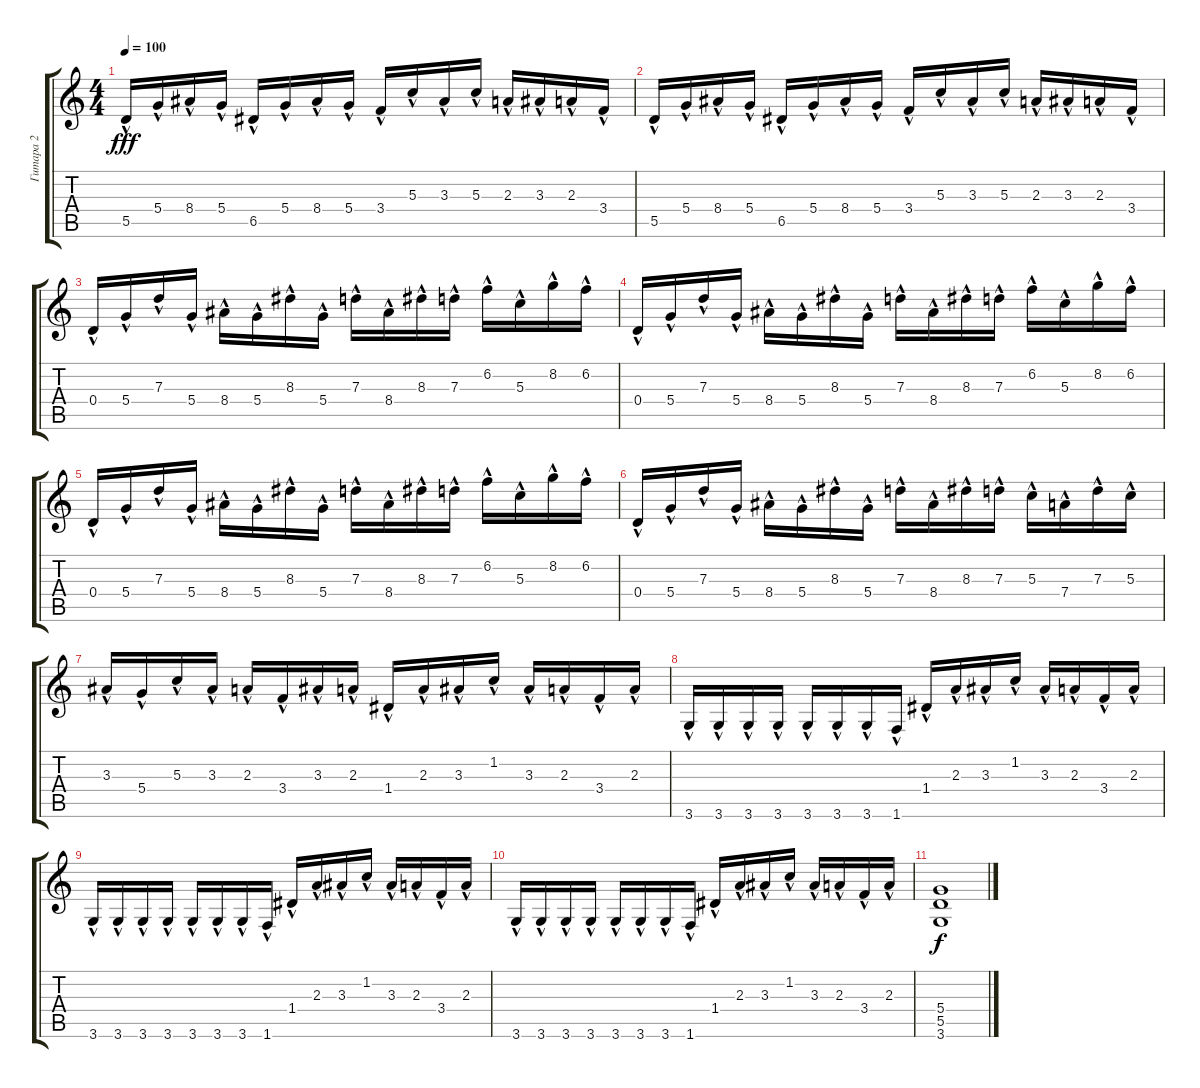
\track ("Гитара 2" "Гитара 2") {instrument distortionguitar}
\staff {score tabs}
\tuning (E4 B3 G3 D3 A2 E2) {hide}
\ts (4 4)
\tempo 100
\clef g2
\ks c
5.5{hac}.16{dy fff} 5.4{hac}.16 8.4{hac}.16 5.4{hac}.16 6.5{hac}.16 5.4{hac}.16 8.4{hac}.16 5.4{hac}.16 3.4{hac}.16 5.3{hac}.16 3.3{hac}.16 5.3{hac}.16 2.3{hac}.16 3.3{hac}.16 2.3{hac}.16 3.4{hac}.16 |
5.5{hac}.16 5.4{hac}.16 8.4{hac}.16 5.4{hac}.16 6.5{hac}.16 5.4{hac}.16 8.4{hac}.16 5.4{hac}.16 3.4{hac}.16 5.3{hac}.16 3.3{hac}.16 5.3{hac}.16 2.3{hac}.16 3.3{hac}.16 2.3{hac}.16 3.4{hac}.16 |
0.4{hac}.16 5.4{hac}.16 7.3{hac}.16 5.4{hac}.16 8.4{hac}.16 5.4{hac}.16 8.3{hac}.16 5.4{hac}.16 7.3{hac}.16 8.4{hac}.16 8.3{hac}.16 7.3{hac}.16 6.2{hac}.16 5.3{hac}.16 8.2{hac}.16 6.2{hac}.16 |
0.4{hac}.16 5.4{hac}.16 7.3{hac}.16 5.4{hac}.16 8.4{hac}.16 5.4{hac}.16 8.3{hac}.16 5.4{hac}.16 7.3{hac}.16 8.4{hac}.16 8.3{hac}.16 7.3{hac}.16 6.2{hac}.16 5.3{hac}.16 8.2{hac}.16 6.2{hac}.16 |
0.4{hac}.16 5.4{hac}.16 7.3{hac}.16 5.4{hac}.16 8.4{hac}.16 5.4{hac}.16 8.3{hac}.16 5.4{hac}.16 7.3{hac}.16 8.4{hac}.16 8.3{hac}.16 7.3{hac}.16 6.2{hac}.16 5.3{hac}.16 8.2{hac}.16 6.2{hac}.16 |
0.4{hac}.16 5.4{hac}.16 7.3{hac}.16 5.4{hac}.16 8.4{hac}.16 5.4{hac}.16 8.3{hac}.16 5.4{hac}.16 7.3{hac}.16 8.4{hac}.16 8.3{hac}.16 7.3{hac}.16 5.3{hac}.16 7.4{hac}.16 7.3{hac}.16 5.3{hac}.16 |
3.3{hac}.16 5.4{hac}.16 5.3{hac}.16 3.3{hac}.16 2.3{hac}.16 3.4{hac}.16 3.3{hac}.16 2.3{hac}.16 1.4{hac}.16 2.3{hac}.16 3.3{hac}.16 1.2{hac}.16 3.3{hac}.16 2.3{hac}.16 3.4{hac}.16 2.3{hac}.16 |
3.6{hac}.16 3.6{hac}.16 3.6{hac}.16 3.6{hac}.16 3.6{hac}.16 3.6{hac}.16 3.6{hac}.16 1.6{hac}.16 1.4{hac}.16 2.3{hac}.16 3.3{hac}.16 1.2{hac}.16 3.3{hac}.16 2.3{hac}.16 3.4{hac}.16 2.3{hac}.16 |
3.6{hac}.16 3.6{hac}.16 3.6{hac}.16 3.6{hac}.16 3.6{hac}.16 3.6{hac}.16 3.6{hac}.16 1.6{hac}.16 1.4{hac}.16 2.3{hac}.16 3.3{hac}.16 1.2{hac}.16 3.3{hac}.16 2.3{hac}.16 3.4{hac}.16 2.3{hac}.16 |
3.6{hac}.16 3.6{hac}.16 3.6{hac}.16 3.6{hac}.16 3.6{hac}.16 3.6{hac}.16 3.6{hac}.16 1.6{hac}.16 1.4{hac}.16 2.3{hac}.16 3.3{hac}.16 1.2{hac}.16 3.3{hac}.16 2.3{hac}.16 3.4{hac}.16 2.3{hac}.16 |
(5.4 5.5 3.6).1{dy f}
